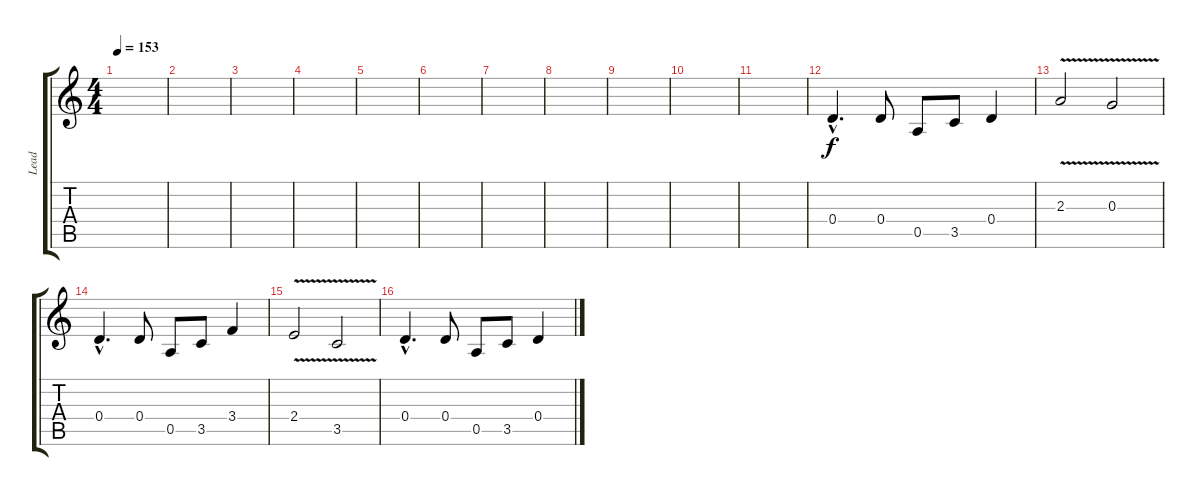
\track ("Lead" "Lead") {instrument electricguitarjazz}
\staff {score tabs}
\tuning (E4 B3 G3 D3 A2 E2) {hide}
\ts (4 4)
\tempo 153
\clef g2
\ks c
|
|
|
|
|
|
|
|
|
|
|
0.4{hac}.4{d} 0.4.8 0.5.8 3.5.8 0.4.4 |
2.3{v}.2 0.3{v}.2 |
0.4{hac}.4{d} 0.4.8 0.5.8 3.5.8 3.4.4 |
2.4{v}.2 3.5{v}.2 |
0.4{hac}.4{d} 0.4.8 0.5.8 3.5.8 0.4.4
